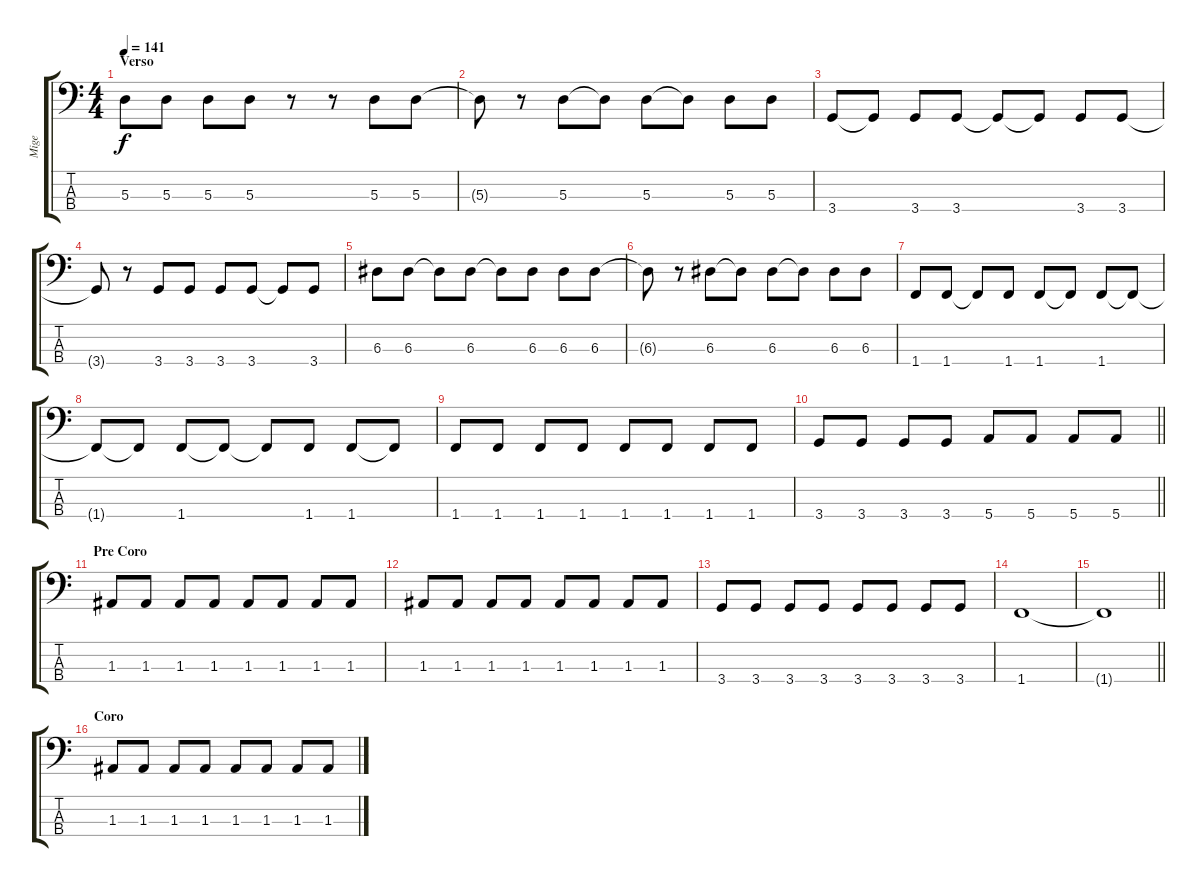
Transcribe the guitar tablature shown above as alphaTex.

\track ("Mige" "Mige") {instrument electricbassfinger}
\staff {score tabs}
\tuning (G2 D2 A1 E1) {hide}
\ts (4 4)
\section ("" "Verso")
\tempo 141
\clef f4
\ks c
5.3.8{dy f} 5.3.8 5.3.8 5.3.8 r.8 r.8 5.3.8 5.3.8 |
5.3{t}.8 r.8 5.3.8 5.3{t}.8 5.3.8 5.3{t}.8 5.3.8 5.3.8 |
3.4.8 3.4{t}.8 3.4.8 3.4.8 3.4{t}.8 3.4{t}.8 3.4.8 3.4.8 |
3.4{t}.8 r.8 3.4.8 3.4.8 3.4.8 3.4.8 3.4{t}.8 3.4.8 |
6.3.8 6.3.8 6.3{t}.8 6.3.8 6.3{t}.8 6.3.8 6.3.8 6.3.8 |
6.3{t}.8 r.8 6.3.8 6.3{t}.8 6.3.8 6.3{t}.8 6.3.8 6.3.8 |
1.4.8 1.4.8 1.4{t}.8 1.4.8 1.4.8 1.4{t}.8 1.4.8 1.4{t}.8 |
1.4{t}.8 1.4{t}.8 1.4.8 1.4{t}.8 1.4{t}.8 1.4.8 1.4.8 1.4{t}.8 |
1.4.8 1.4.8 1.4.8 1.4.8 1.4.8 1.4.8 1.4.8 1.4.8 |
\barLineRight lightlight
3.4.8 3.4.8 3.4.8 3.4.8 5.4.8 5.4.8 5.4.8 5.4.8 |
\section ("" "Pre Coro")
1.3.8 1.3.8 1.3.8 1.3.8 1.3.8 1.3.8 1.3.8 1.3.8 |
1.3.8 1.3.8 1.3.8 1.3.8 1.3.8 1.3.8 1.3.8 1.3.8 |
3.4.8 3.4.8 3.4.8 3.4.8 3.4.8 3.4.8 3.4.8 3.4.8 |
1.4.1 |
\barLineRight lightlight
1.4{t}.1 |
\section ("" "Coro")
1.3.8 1.3.8 1.3.8 1.3.8 1.3.8 1.3.8 1.3.8 1.3.8
